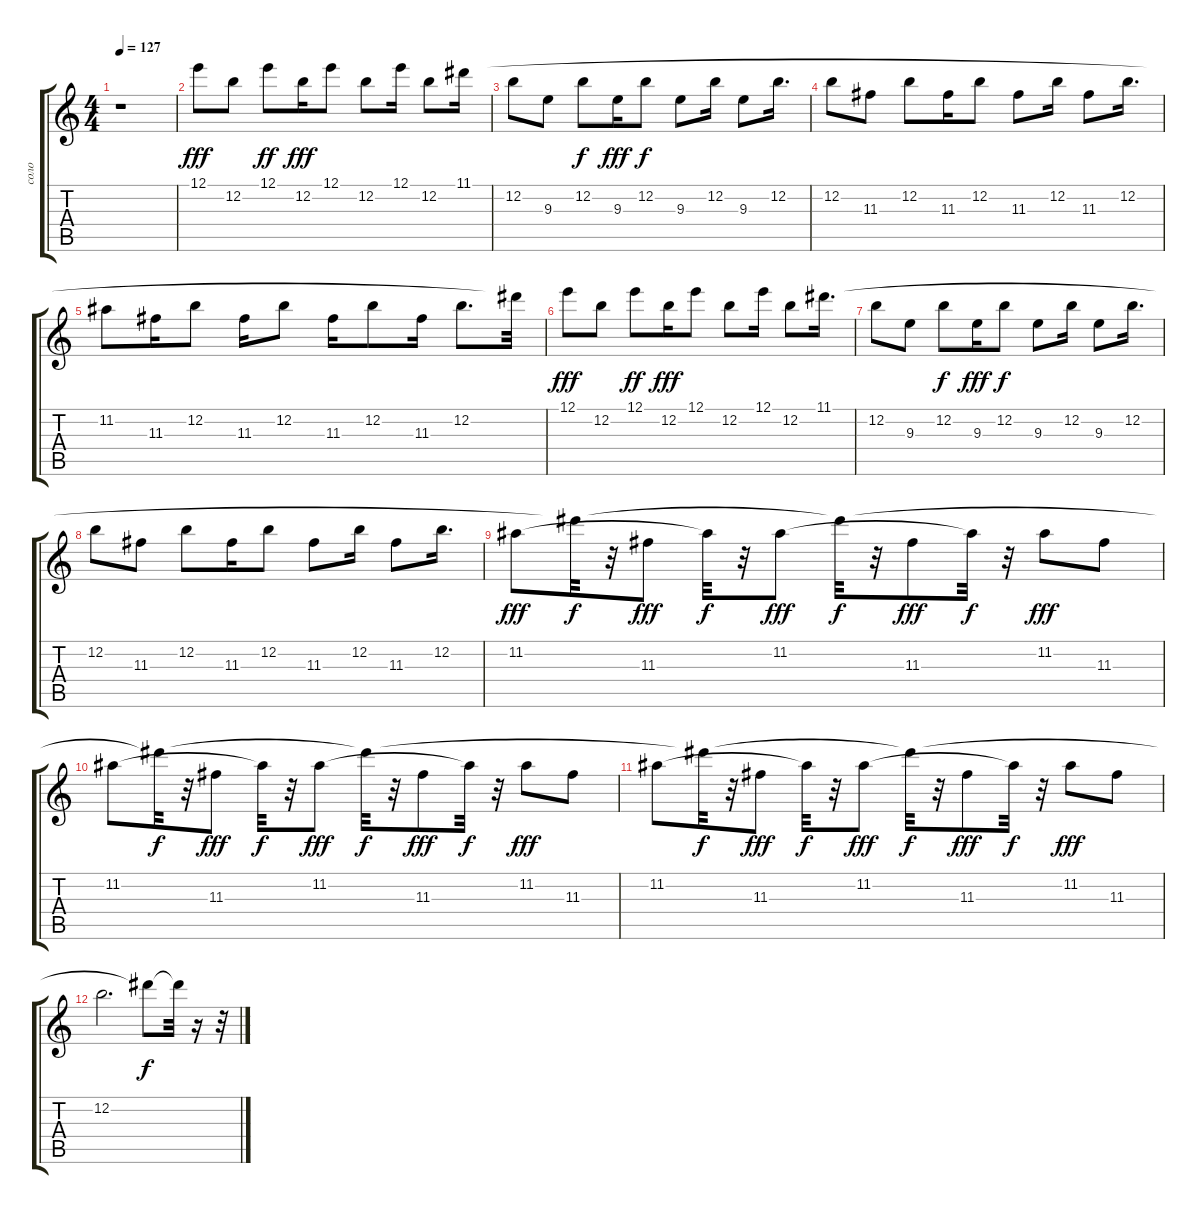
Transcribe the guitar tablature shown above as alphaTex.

\track ("соло" "соло") {instrument electricguitarmuted}
\staff {score tabs}
\tuning (E4 B3 G3 D3 A2 E2) {hide}
\ts (4 4)
\tempo 127
\clef g2
\ks c
r.1{dy fff} |
12.1.8 12.2.8 12.1.8{dy ff} 12.2.16{dy fff} 12.1.8 12.2.8 12.1.16 12.2.8 11.1.16 |
12.2.8 9.3.8 12.2.8{dy f} 9.3.16{dy fff} 12.2.8{dy f} 9.3.8 12.2.16 9.3.8 12.2.16{d} |
12.2.8 11.3.8 12.2.8 11.3.16 12.2.8 11.3.8 12.2.16 11.3.8 12.2.16{d} |
11.2.8 11.3.16 12.2.8 11.3.16 12.2.8 11.3.16 12.2.8 11.3.16 12.2.8{d} 11.1{t}.32 |
12.1.8{dy fff} 12.2.8 12.1.8{dy ff} 12.2.16{dy fff} 12.1.8 12.2.8 12.1.16 12.2.8 11.1.16{d} |
12.2.8 9.3.8 12.2.8{dy f} 9.3.16{dy fff} 12.2.8{dy f} 9.3.8 12.2.16 9.3.8 12.2.16{d} |
12.2.8 11.3.8 12.2.8 11.3.16 12.2.8 11.3.8 12.2.16 11.3.8 12.2.16{d} |
11.2.8{dy fff} 11.1{t}.32{dy f} r.32 11.3.8{dy fff} 11.2{t}.32{dy f} r.32 11.2.8{dy fff} 11.1{t}.32{dy f} r.32 11.3.8{dy fff} 11.2{t}.32{dy f} r.32 11.2.8{dy fff} 11.3.8 |
11.2.8 11.1{t}.32{dy f} r.32 11.3.8{dy fff} 11.2{t}.32{dy f} r.32 11.2.8{dy fff} 11.1{t}.32{dy f} r.32 11.3.8{dy fff} 11.2{t}.32{dy f} r.32 11.2.8{dy fff} 11.3.8 |
11.2.8 11.1{t}.32{dy f} r.32 11.3.8{dy fff} 11.2{t}.32{dy f} r.32 11.2.8{dy fff} 11.1{t}.32{dy f} r.32 11.3.8{dy fff} 11.2{t}.32{dy f} r.32 11.2.8{dy fff} 11.3.8 |
12.2.2{d} 11.1{t}.8{dy f} 11.1{t}.32 r.16 r.32
